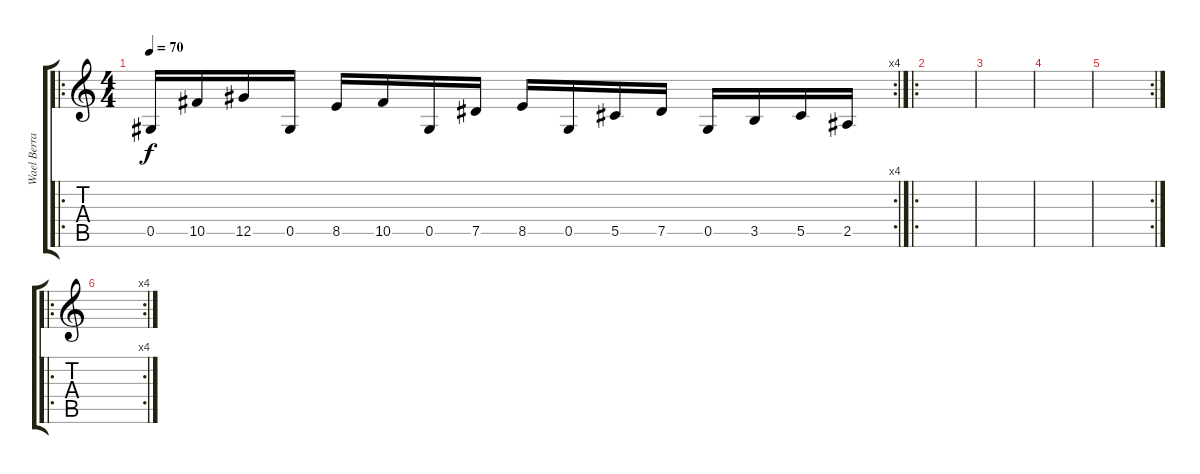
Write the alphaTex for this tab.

\track ("Wael Berrais" "Wael Berra") {instrument overdrivenguitar}
\staff {score tabs}
\tuning (Eb4 Bb3 Gb3 Db3 Ab2 Eb2) {hide}
\ro
\rc 4
\ts (4 4)
\tempo 70
\clef g2
\ks c
0.5.16{dy f instrument electricguitarclean} 10.5.16 12.5.16 0.5.16 8.5.16 10.5.16 0.5.16 7.5.16 8.5.16 0.5.16 5.5.16 7.5.16 0.5.16 3.5.16 5.5.16 2.5.16 |
\ro
|
|
|
\rc 2
|
\ro
\rc 4
